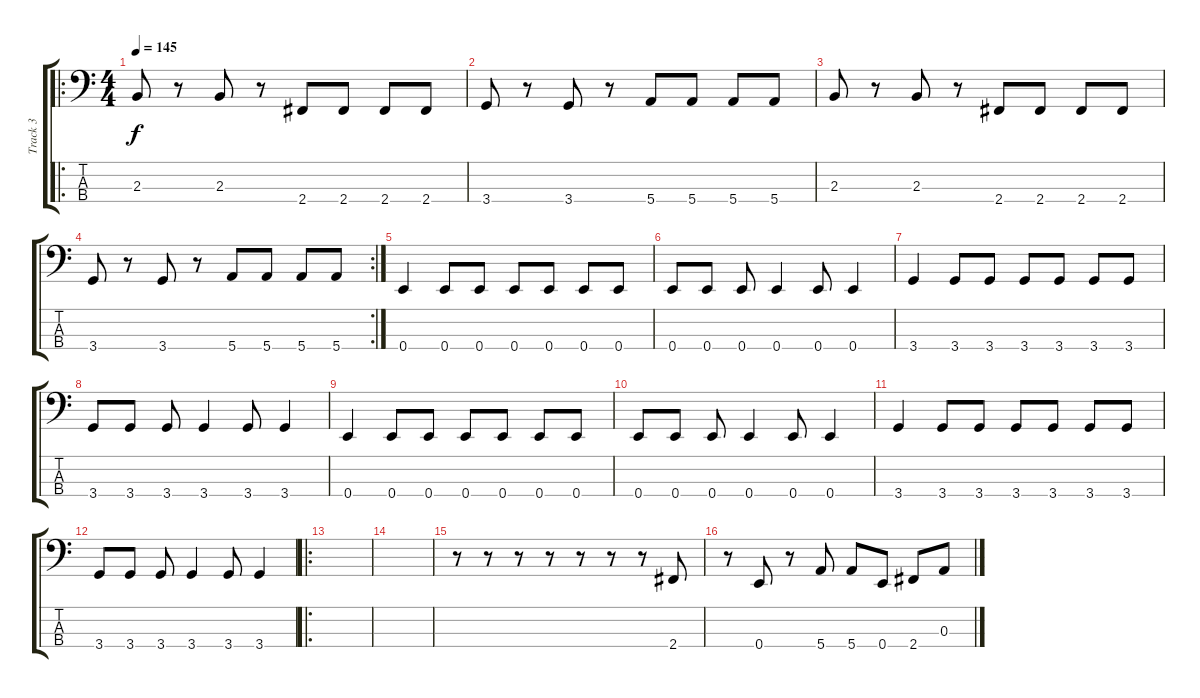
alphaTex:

\track ("Track 3" "Track 3") {instrument acousticbass}
\staff {score tabs}
\tuning (G2 D2 A1 E1) {hide}
\ro
\ts (4 4)
\tempo 145
\clef f4
\ks c
2.3.8{dy f} r.8 2.3.8 r.8 2.4.8 2.4.8 2.4.8 2.4.8 |
3.4.8 r.8 3.4.8 r.8 5.4.8 5.4.8 5.4.8 5.4.8 |
2.3.8 r.8 2.3.8 r.8 2.4.8 2.4.8 2.4.8 2.4.8 |
\rc 2
3.4.8 r.8 3.4.8 r.8 5.4.8 5.4.8 5.4.8 5.4.8 |
0.4.4 0.4.8 0.4.8 0.4.8 0.4.8 0.4.8 0.4.8 |
0.4.8 0.4.8 0.4.8 0.4.4 0.4.8 0.4.4 |
3.4.4 3.4.8 3.4.8 3.4.8 3.4.8 3.4.8 3.4.8 |
3.4.8 3.4.8 3.4.8 3.4.4 3.4.8 3.4.4 |
0.4.4 0.4.8 0.4.8 0.4.8 0.4.8 0.4.8 0.4.8 |
0.4.8 0.4.8 0.4.8 0.4.4 0.4.8 0.4.4 |
3.4.4 3.4.8 3.4.8 3.4.8 3.4.8 3.4.8 3.4.8 |
3.4.8 3.4.8 3.4.8 3.4.4 3.4.8 3.4.4 |
\ro
|
|
r.8 r.8 r.8 r.8 r.8 r.8 r.8 2.4.8 |
r.8 0.4.8 r.8 5.4.8 5.4.8 0.4.8 2.4.8 0.3.8
